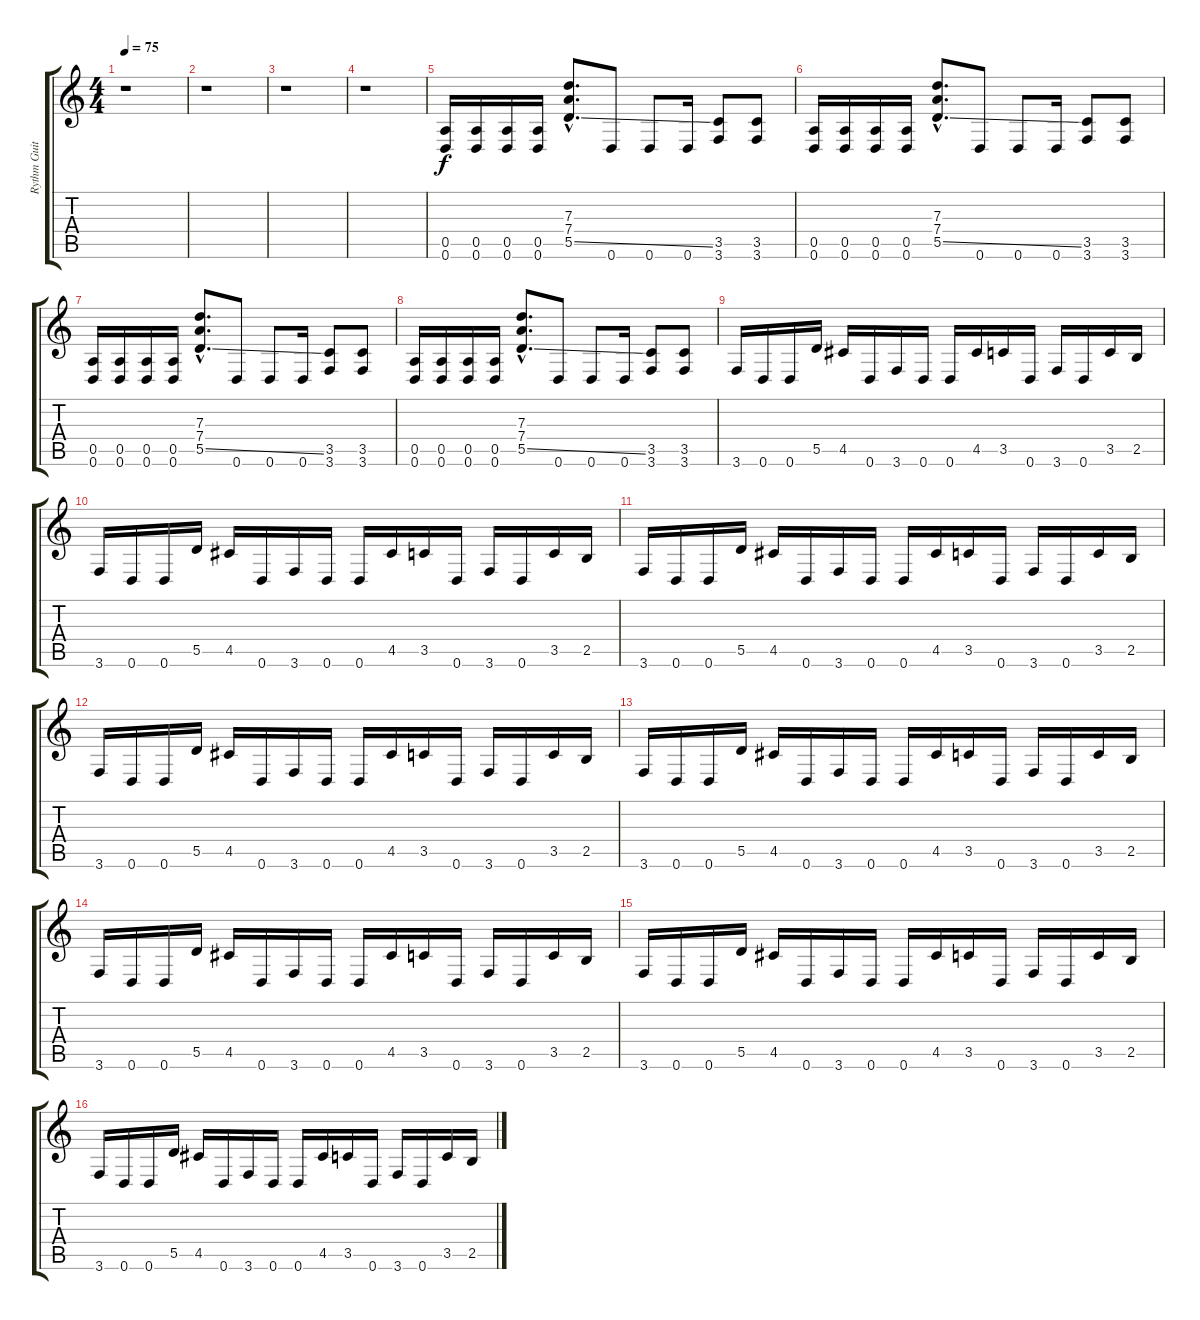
\track ("Rythm Guitar" "Rythm Guit") {instrument distortionguitar}
\staff {score tabs}
\tuning (E4 B3 G3 D3 A2 D2) {hide}
\ts (4 4)
\tempo 75
\clef g2
\ks c
r.1{dy f} |
r.1 |
r.1 |
r.1 |
(0.5 0.6).16 (0.5 0.6).16 (0.5 0.6).16 (0.5 0.6).16 (7.3{hac} 7.4{hac} 5.5{ss hac}).8{d} 0.6.8 0.6.8 0.6.16 (3.5 3.6).8 (3.5 3.6).8 |
(0.5 0.6).16 (0.5 0.6).16 (0.5 0.6).16 (0.5 0.6).16 (7.3{hac} 7.4{hac} 5.5{ss hac}).8{d} 0.6.8 0.6.8 0.6.16 (3.5 3.6).8 (3.5 3.6).8 |
(0.5 0.6).16 (0.5 0.6).16 (0.5 0.6).16 (0.5 0.6).16 (7.3{hac} 7.4{hac} 5.5{ss hac}).8{d} 0.6.8 0.6.8 0.6.16 (3.5 3.6).8 (3.5 3.6).8 |
(0.5 0.6).16 (0.5 0.6).16 (0.5 0.6).16 (0.5 0.6).16 (7.3{hac} 7.4{hac} 5.5{ss hac}).8{d} 0.6.8 0.6.8 0.6.16 (3.5 3.6).8 (3.5 3.6).8 |
3.6.16 0.6.16 0.6.16 5.5.16 4.5.16 0.6.16 3.6.16 0.6.16 0.6.16 4.5.16 3.5.16 0.6.16 3.6.16 0.6.16 3.5.16 2.5.16 |
3.6.16 0.6.16 0.6.16 5.5.16 4.5.16 0.6.16 3.6.16 0.6.16 0.6.16 4.5.16 3.5.16 0.6.16 3.6.16 0.6.16 3.5.16 2.5.16 |
3.6.16 0.6.16 0.6.16 5.5.16 4.5.16 0.6.16 3.6.16 0.6.16 0.6.16 4.5.16 3.5.16 0.6.16 3.6.16 0.6.16 3.5.16 2.5.16 |
3.6.16 0.6.16 0.6.16 5.5.16 4.5.16 0.6.16 3.6.16 0.6.16 0.6.16 4.5.16 3.5.16 0.6.16 3.6.16 0.6.16 3.5.16 2.5.16 |
3.6.16 0.6.16 0.6.16 5.5.16 4.5.16 0.6.16 3.6.16 0.6.16 0.6.16 4.5.16 3.5.16 0.6.16 3.6.16 0.6.16 3.5.16 2.5.16 |
3.6.16 0.6.16 0.6.16 5.5.16 4.5.16 0.6.16 3.6.16 0.6.16 0.6.16 4.5.16 3.5.16 0.6.16 3.6.16 0.6.16 3.5.16 2.5.16 |
3.6.16 0.6.16 0.6.16 5.5.16 4.5.16 0.6.16 3.6.16 0.6.16 0.6.16 4.5.16 3.5.16 0.6.16 3.6.16 0.6.16 3.5.16 2.5.16 |
3.6.16 0.6.16 0.6.16 5.5.16 4.5.16 0.6.16 3.6.16 0.6.16 0.6.16 4.5.16 3.5.16 0.6.16 3.6.16 0.6.16 3.5.16 2.5.16
